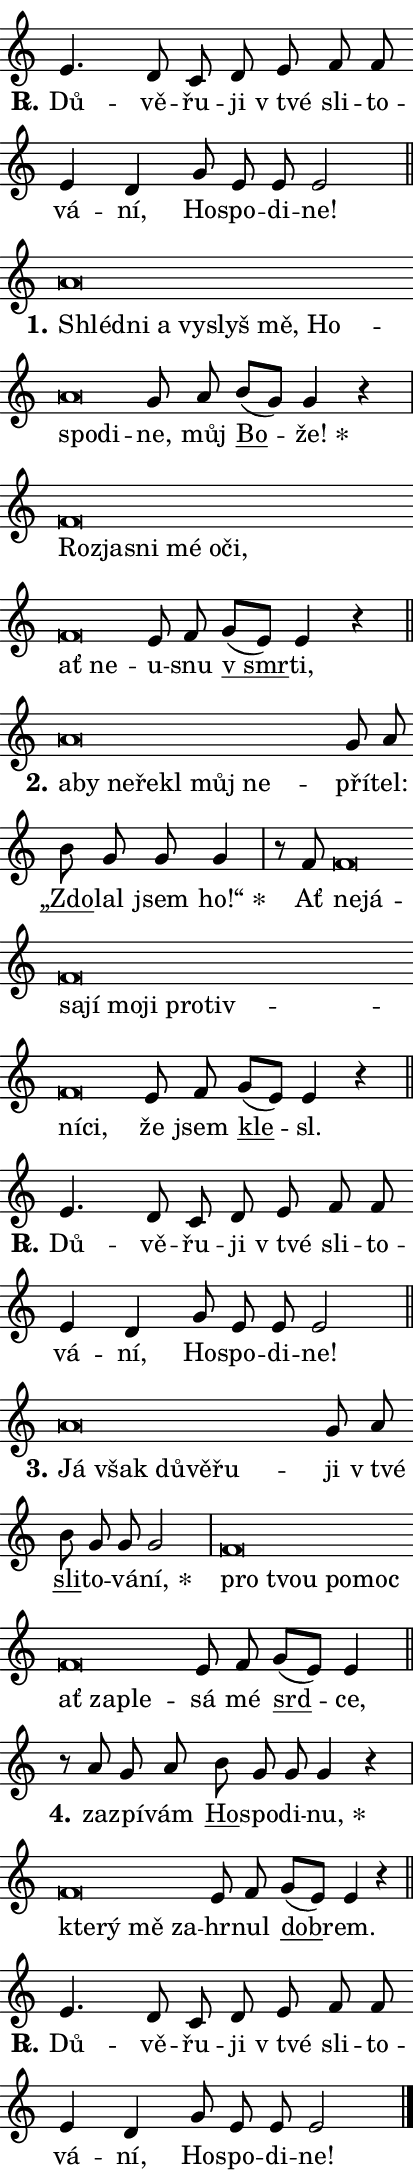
\version "2.22.1"
\header { tagline = "" }
\paper {
  indent = 0\cm
  top-margin = 0\cm
  right-margin = 0\cm
  bottom-margin = 0\cm
  left-margin = 0\cm
  paper-width = 7\cm
  page-breaking = #ly:one-page-breaking
  system-system-spacing.basic-distance = #11
  score-system-spacing.basic-distance = #11
  ragged-last = ##f
}


%% Author: Thomas Morley
%% https://lists.gnu.org/archive/html/lilypond-user/2020-05/msg00002.html
#(define (line-position grob)
"Returns position of @var[grob} in current system:
   @code{'start}, if at first time-step
   @code{'end}, if at last time-step
   @code{'middle} otherwise
"
  (let* ((col (ly:item-get-column grob))
         (ln (ly:grob-object col 'left-neighbor))
         (rn (ly:grob-object col 'right-neighbor))
         (col-to-check-left (if (ly:grob? ln) ln col))
         (col-to-check-right (if (ly:grob? rn) rn col))
         (break-dir-left
           (and
             (ly:grob-property col-to-check-left 'non-musical #f)
             (ly:item-break-dir col-to-check-left)))
         (break-dir-right
           (and
             (ly:grob-property col-to-check-right 'non-musical #f)
             (ly:item-break-dir col-to-check-right))))
        (cond ((eqv? 1 break-dir-left) 'start)
              ((eqv? -1 break-dir-right) 'end)
              (else 'middle))))

#(define (tranparent-at-line-position vctor)
  (lambda (grob)
  "Relying on @code{line-position} select the relevant enry from @var{vctor}.
Used to determine transparency,"
    (case (line-position grob)
      ((end) (not (vector-ref vctor 0)))
      ((middle) (not (vector-ref vctor 1)))
      ((start) (not (vector-ref vctor 2))))))

noteHeadBreakVisibility =
#(define-music-function (break-visibility)(vector?)
"Makes @code{NoteHead}s transparent relying on @var{break-visibility}"
#{
  \override NoteHead.transparent =
    #(tranparent-at-line-position break-visibility)
#})

#(define delete-ledgers-for-transparent-note-heads
  (lambda (grob)
    "Reads whether a @code{NoteHead} is transparent.
If so this @code{NoteHead} is removed from @code{'note-heads} from
@var{grob}, which is supposed to be @code{LedgerLineSpanner}.
As a result ledgers are not printed for this @code{NoteHead}"
    (let* ((nhds-array (ly:grob-object grob 'note-heads))
           (nhds-list
             (if (ly:grob-array? nhds-array)
                 (ly:grob-array->list nhds-array)
                 '()))
           ;; Relies on the transparent-property being done before
           ;; Staff.LedgerLineSpanner.after-line-breaking is executed.
           ;; This is fragile ...
           (to-keep
             (remove
               (lambda (nhd)
                 (ly:grob-property nhd 'transparent #f))
               nhds-list)))
      ;; TODO find a better method to iterate over grob-arrays, similiar
      ;; to filter/remove etc for lists
      ;; For now rebuilt from scratch
      (set! (ly:grob-object grob 'note-heads)  '())
      (for-each
        (lambda (nhd)
          (ly:pointer-group-interface::add-grob grob 'note-heads nhd))
        to-keep))))

hideNotes = {
  \noteHeadBreakVisibility #begin-of-line-visible
}
unHideNotes = {
  \noteHeadBreakVisibility #all-visible
}

% work-around for resetting accidentals
% https://lilypond.org/doc/v2.23/Documentation/notation/displaying-rhythms#unmetered-music
cadenzaMeasure = {
  \cadenzaOff
  \partial 1024 s1024
  \cadenzaOn
}

#(define-markup-command (accent layout props text) (markup?)
  "Underline accented syllable"
  (interpret-markup layout props
    #{\markup \override #'(offset . 4.3) \underline { #text }#}))

responsum = \markup \concat {
  "R" \hspace #-1.05 \path #0.1 #'((moveto 0 0.07) (lineto 0.9 0.8)) \hspace #0.05 "."
}

\layout {
    \context {
        \Staff
        \remove "Time_signature_engraver"
        \override LedgerLineSpanner.after-line-breaking = #delete-ledgers-for-transparent-note-heads
    }
    \context {
        \Voice {
            \override NoteHead.output-attributes = #'((class . "notehead"))
            \override Hairpin.height = #0.55
        }
    }
    \context {
        \Lyrics {
            \override StanzaNumber.output-attributes = #'((class . "stanzanumber"))
            \override LyricSpace.minimum-distance = #0.9
            \override LyricText.font-name = #"TeX Gyre Schola"
            \override LyricText.font-size = 1
            \override StanzaNumber.font-name = #"TeX Gyre Schola Bold"
            \override StanzaNumber.font-size = 1
        }
    }
}

% magnetic-lyrics.ily
%
%   written by
%     Jean Abou Samra <jean@abou-samra.fr>
%     Werner Lemberg <wl@gnu.org>
%
%   adapted by
%     Jiri Hon <jiri.hon@gmail.com>
%
% Version 2022-Apr-15

% https://www.mail-archive.com/lilypond-user@gnu.org/msg149350.html

#(define (Left_hyphen_pointer_engraver context)
   "Collect syllable-hyphen-syllable occurrences in lyrics and store
them in properties.  This engraver only looks to the left.  For
example, if the lyrics input is @code{foo -- bar}, it does the
following.

@itemize @bullet
@item
Set the @code{text} property of the @code{LyricHyphen} grob between
@q{foo} and @q{bar} to @code{foo}.

@item
Set the @code{left-hyphen} property of the @code{LyricText} grob with
text @q{foo} to the @code{LyricHyphen} grob between @q{foo} and
@q{bar}.
@end itemize

Use this auxiliary engraver in combination with the
@code{lyric-@/text::@/apply-@/magnetic-@/offset!} hook."
   (let ((hyphen #f)
         (text #f))
     (make-engraver
      (acknowledgers
       ((lyric-syllable-interface engraver grob source-engraver)
        (set! text grob)))
      (end-acknowledgers
       ((lyric-hyphen-interface engraver grob source-engraver)
        ;(when (not (grob::has-interface grob 'lyric-space-interface))
          (set! hyphen grob)));)
      ((stop-translation-timestep engraver)
       (when (and text hyphen)
         (ly:grob-set-object! text 'left-hyphen hyphen))
       (set! text #f)
       (set! hyphen #f)))))

#(define (lyric-text::apply-magnetic-offset! grob)
   "If the space between two syllables is less than the value in
property @code{LyricText@/.details@/.squash-threshold}, move the right
syllable to the left so that it gets concatenated with the left
syllable.

Use this function as a hook for
@code{LyricText@/.after-@/line-@/breaking} if the
@code{Left_@/hyphen_@/pointer_@/engraver} is active."
   (let ((hyphen (ly:grob-object grob 'left-hyphen #f)))
     (when hyphen
       (let ((left-text (ly:spanner-bound hyphen LEFT)))
         (when (grob::has-interface left-text 'lyric-syllable-interface)
           (let* ((common (ly:grob-common-refpoint grob left-text X))
                  (this-x-ext (ly:grob-extent grob common X))
                  (left-x-ext
                   (begin
                     ;; Trigger magnetism for left-text.
                     (ly:grob-property left-text 'after-line-breaking)
                     (ly:grob-extent left-text common X)))
                  ;; `delta` is the gap width between two syllables.
                  (delta (- (interval-start this-x-ext)
                            (interval-end left-x-ext)))
                  (details (ly:grob-property grob 'details))
                  (threshold (assoc-get 'squash-threshold details 0.2)))
             (when (< delta threshold)
               (let* (;; We have to manipulate the input text so that
                      ;; ligatures crossing syllable boundaries are not
                      ;; disabled.  For languages based on the Latin
                      ;; script this is essentially a beautification.
                      ;; However, for non-Western scripts it can be a
                      ;; necessity.
                      (lt (ly:grob-property left-text 'text))
                      (rt (ly:grob-property grob 'text))
                      (is-space (grob::has-interface hyphen 'lyric-space-interface))
                      (space (if is-space " " ""))
                      (space-markup (grob-interpret-markup grob " "))
                      (space-size (interval-length (ly:stencil-extent space-markup X)))
                      (extra-delta (if is-space space-size 0))
                      ;; Append new syllable.
                      (ltrt-space (if (and (string? lt) (string? rt))
                                (string-append lt space rt)
                                (make-concat-markup (list lt space rt))))
                      ;; Right-align `ltrt` to the right side.
                      (ltrt-space-markup (grob-interpret-markup
                               grob
                               (make-translate-markup
                                (cons (interval-length this-x-ext) 0)
                                (make-right-align-markup ltrt-space)))))
                 (begin
                   ;; Don't print `left-text`.
                   (ly:grob-set-property! left-text 'stencil #f)
                   ;; Set text and stencil (which holds all collected
                   ;; syllables so far) and shift it to the left.
                   (ly:grob-set-property! grob 'text ltrt-space)
                   (ly:grob-set-property! grob 'stencil ltrt-space-markup)
                   (ly:grob-translate-axis! grob (- (- delta extra-delta)) X))))))))))


#(define (lyric-hyphen::displace-bounds-first grob)
   ;; Make very sure this callback isn't triggered too early.
   (let ((left (ly:spanner-bound grob LEFT))
         (right (ly:spanner-bound grob RIGHT)))
     (ly:grob-property left 'after-line-breaking)
     (ly:grob-property right 'after-line-breaking)
     (ly:lyric-hyphen::print grob)))

squashThreshold = #0.4

\layout {
  \context {
    \Lyrics
    \consists #Left_hyphen_pointer_engraver
    \override LyricText.after-line-breaking =
      #lyric-text::apply-magnetic-offset!
    \override LyricHyphen.stencil = #lyric-hyphen::displace-bounds-first
    \override LyricText.details.squash-threshold = \squashThreshold
    \override LyricHyphen.minimum-distance = 0
    \override LyricHyphen.minimum-length = \squashThreshold
  }
}

squash = \override LyricText.details.squash-threshold = 9999
unSquash = \override LyricText.details.squash-threshold = \squashThreshold

left = \override LyricText.self-alignment-X = #LEFT
unLeft = \revert LyricText.self-alignment-X

starOffset = #(lambda (grob) 
                (let ((x_offset (ly:self-alignment-interface::aligned-on-x-parent grob)))
                  (if (= x_offset 0) 0 (+ x_offset 1.2))))

star = #(define-music-function (syllable)(string?)
"Append star separator at the end of a syllable"
#{
  \once \override LyricText.X-offset = #starOffset
  \lyricmode { \markup {
    #syllable
    \override #'((font-name . "TeX Gyre Schola Bold")) \hspace #0.2 \lower #0.65 \larger "*"
  } }
#})

starAccent = #(define-music-function (syllable)(string?)
"Append star separator at the end of a syllable and make accent"
#{
  \once \override LyricText.X-offset = #starOffset
  \lyricmode { \markup {
    \accent #syllable
    \override #'((font-name . "TeX Gyre Schola Bold")) \hspace #0.2 \lower #0.65 \larger "*"
  } }
#})

breath = #(define-music-function (syllable)(string?)
"Append breathing indicator at the end of a syllable"
#{
  \lyricmode { \markup { #syllable "+" } }
#})

optionalBreath = #(define-music-function (syllable)(string?)
"Append optional breathing indicator at the end of a syllable"
#{
  \lyricmode { \markup { #syllable "(+)" } }
#})


\score {
    <<
        \new Voice = "melody" { \cadenzaOn \key c \major \relative { e'4. d8 c d e \bar "" f f \bar "" e4 d \bar "" g8 e e e2 \cadenzaMeasure \bar "||" \break }
\relative { a'\breve*1/16 \hideNotes \breve*1/16 \bar "" \breve*1/16 \bar "" \breve*1/16 \bar "" \breve*1/16 \bar "" \breve*1/16 \bar "" \breve*1/16 \bar "" \breve*1/16 \breve*1/16 \bar "" \unHideNotes g8 a \bar "" b[( g)] g4 r \cadenzaMeasure \bar "|" f\breve*1/16 \hideNotes \breve*1/16 \bar "" \breve*1/16 \bar "" \breve*1/16 \bar "" \breve*1/16 \bar "" \breve*1/16 \bar "" \breve*1/16 \breve*1/16 \bar "" \unHideNotes e8 f \bar "" g[( e)] e4 r \cadenzaMeasure \bar "||" \break }
\relative { a'\breve*1/16 \hideNotes \breve*1/16 \bar "" \breve*1/16 \bar "" \breve*1/16 \bar "" \breve*1/16 \bar "" \breve*1/16 \breve*1/16 \bar "" \unHideNotes g8 a \bar "" b g g g4 \cadenzaMeasure \bar "|" r8 f8 f\breve*1/16 \hideNotes \breve*1/16 \bar "" \breve*1/16 \bar "" \breve*1/16 \bar "" \breve*1/16 \bar "" \breve*1/16 \bar "" \breve*1/16 \bar "" \breve*1/16 \bar "" \breve*1/16 \breve*1/16 \bar "" \unHideNotes e8 f \bar "" g[( e)] e4 r \cadenzaMeasure \bar "||" \break }
\relative { e'4. d8 c d e \bar "" f f \bar "" e4 d \bar "" g8 e e e2 \cadenzaMeasure \bar "||" \break }
\relative { a'\breve*1/16 \hideNotes \breve*1/16 \bar "" \breve*1/16 \bar "" \breve*1/16 \breve*1/16 \bar "" \unHideNotes g8 a \bar "" b g g g2 \cadenzaMeasure \bar "|" f\breve*1/16 \hideNotes \breve*1/16 \bar "" \breve*1/16 \bar "" \breve*1/16 \bar "" \breve*1/16 \bar "" \breve*1/16 \breve*1/16 \bar "" \unHideNotes e8 f \bar "" g[( e)] e4 \cadenzaMeasure \bar "||" \break }
\relative { r8 a' g8 a \bar "" b g g g4 r \cadenzaMeasure \bar "|" f\breve*1/16 \hideNotes \breve*1/16 \bar "" \breve*1/16 \breve*1/16 \bar "" \unHideNotes e8 f \bar "" g[( e)] e4 r \cadenzaMeasure \bar "||" \break }
\relative { e'4. d8 c d e \bar "" f f \bar "" e4 d \bar "" g8 e e e2 \cadenzaMeasure \bar "||" \break } \bar "|." }
        \new Lyrics \lyricsto "melody" { \lyricmode { \set stanza = \responsum
Dů -- vě -- řu -- ji "v tvé" sli -- to -- vá -- ní, Ho -- spo -- di -- ne!
\set stanza = "1."
\left Shléd -- \squash ni a vy -- slyš mě, Ho -- spo -- di -- \unLeft \unSquash ne, můj \markup \accent Bo -- \star že! \left Roz -- \squash ja -- sni mé o -- či, ať ne -- \unLeft \unSquash u -- snu \markup \accent "v smr" -- ti,
\set stanza = "2."
\left a -- \squash by ne -- ře -- kl můj ne -- \unLeft \unSquash pří -- tel: \markup \accent „Zdo -- lal jsem \star ho!“ Ať \left ne -- \squash já -- sa -- jí mo -- ji pro -- tiv -- ní -- ci, \unLeft \unSquash že jsem \markup \accent kle -- sl.
\set stanza = \responsum
Dů -- vě -- řu -- ji "v tvé" sli -- to -- vá -- ní, Ho -- spo -- di -- ne!
\set stanza = "3."
\left Já \squash však dů -- vě -- řu -- \unLeft \unSquash ji "v tvé" \markup \accent sli -- to -- vá -- \star ní, \left pro \squash tvou po -- moc ať za -- ple -- \unLeft \unSquash sá mé \markup \accent srd -- ce,
\set stanza = "4."
za -- zpí -- vám \markup \accent Ho -- spo -- di -- \star nu, \left kte -- \squash rý mě za -- \unLeft \unSquash hr -- nul \markup \accent dob -- rem.
\set stanza = \responsum
Dů -- vě -- řu -- ji "v tvé" sli -- to -- vá -- ní, Ho -- spo -- di -- ne! } }
    >>
    \layout {}
}
